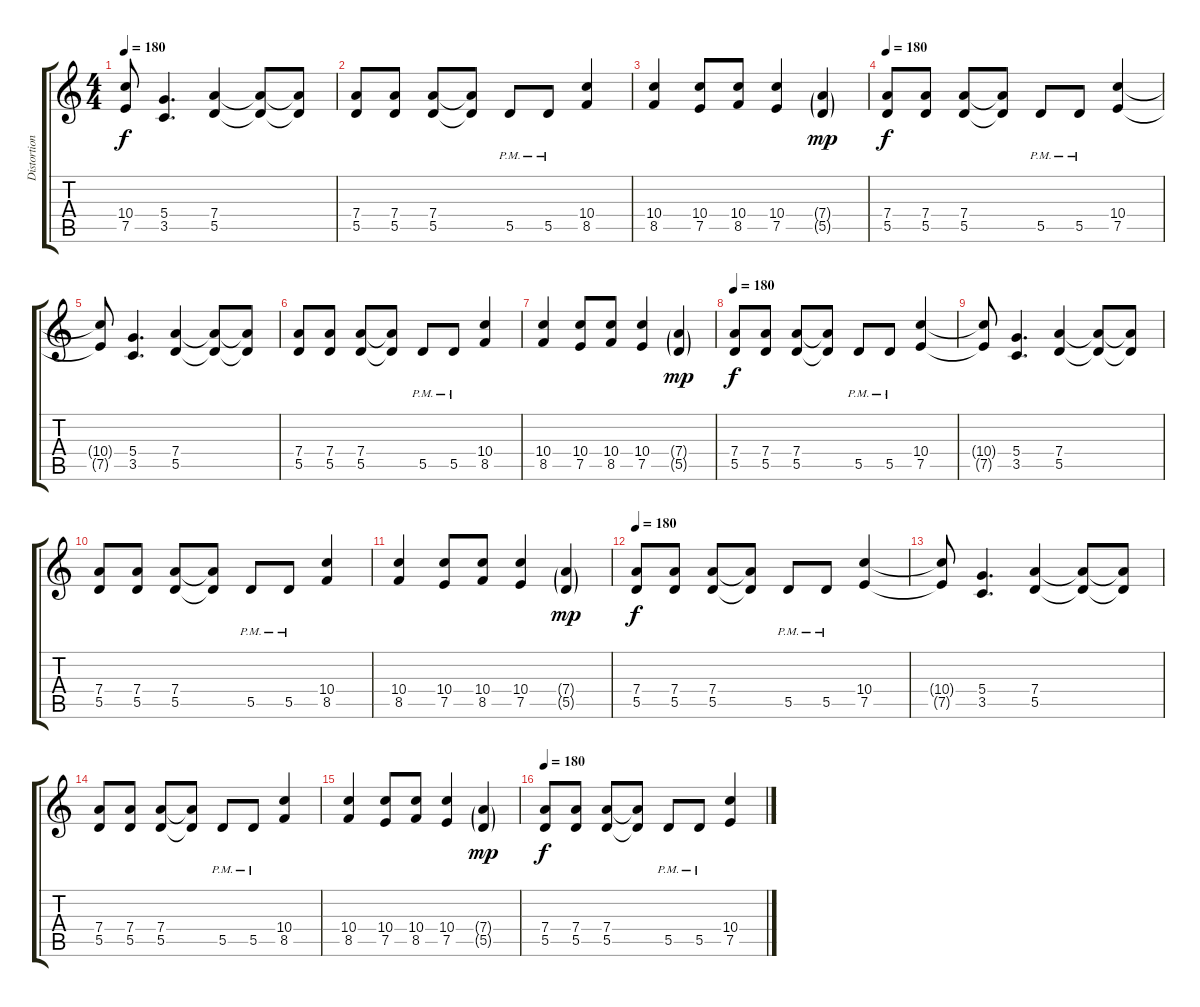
\track ("Distortion 1" "Distortion") {instrument distortionguitar}
\staff {score tabs}
\tuning (E4 B3 G3 D3 A2 E2) {hide}
\ts (4 4)
\tempo 180
\clef g2
\ks c
(10.4{t} 7.5{t}).8{dy f} (5.4 3.5).4{d} (7.4 5.5).4 (7.4{t} 5.5{t}).8 (7.4{t} 5.5{t}).8 |
(7.4 5.5).8 (7.4 5.5).8 (7.4 5.5).8 (7.4{t} 5.5{t}).8 5.5{pm}.8 5.5{pm}.8 (10.4 8.5).4 |
(10.4 8.5).4 (10.4 7.5).8 (10.4 8.5).8 (10.4 7.5).4 (7.4{g} 5.5{g}).4{dy mp} |
\tempo 180
(7.4 5.5).8{dy f} (7.4 5.5).8 (7.4 5.5).8 (7.4{t} 5.5{t}).8 5.5{pm}.8 5.5{pm}.8 (10.4 7.5).4 |
(10.4{t} 7.5{t}).8 (5.4 3.5).4{d} (7.4 5.5).4 (7.4{t} 5.5{t}).8 (7.4{t} 5.5{t}).8 |
(7.4 5.5).8 (7.4 5.5).8 (7.4 5.5).8 (7.4{t} 5.5{t}).8 5.5{pm}.8 5.5{pm}.8 (10.4 8.5).4 |
(10.4 8.5).4 (10.4 7.5).8 (10.4 8.5).8 (10.4 7.5).4 (7.4{g} 5.5{g}).4{dy mp} |
\tempo 180
(7.4 5.5).8{dy f} (7.4 5.5).8 (7.4 5.5).8 (7.4{t} 5.5{t}).8 5.5{pm}.8 5.5{pm}.8 (10.4 7.5).4 |
(10.4{t} 7.5{t}).8 (5.4 3.5).4{d} (7.4 5.5).4 (7.4{t} 5.5{t}).8 (7.4{t} 5.5{t}).8 |
(7.4 5.5).8 (7.4 5.5).8 (7.4 5.5).8 (7.4{t} 5.5{t}).8 5.5{pm}.8 5.5{pm}.8 (10.4 8.5).4 |
(10.4 8.5).4 (10.4 7.5).8 (10.4 8.5).8 (10.4 7.5).4 (7.4{g} 5.5{g}).4{dy mp} |
\tempo 180
(7.4 5.5).8{dy f} (7.4 5.5).8 (7.4 5.5).8 (7.4{t} 5.5{t}).8 5.5{pm}.8 5.5{pm}.8 (10.4 7.5).4 |
(10.4{t} 7.5{t}).8 (5.4 3.5).4{d} (7.4 5.5).4 (7.4{t} 5.5{t}).8 (7.4{t} 5.5{t}).8 |
(7.4 5.5).8 (7.4 5.5).8 (7.4 5.5).8 (7.4{t} 5.5{t}).8 5.5{pm}.8 5.5{pm}.8 (10.4 8.5).4 |
(10.4 8.5).4 (10.4 7.5).8 (10.4 8.5).8 (10.4 7.5).4 (7.4{g} 5.5{g}).4{dy mp} |
\tempo 180
(7.4 5.5).8{dy f} (7.4 5.5).8 (7.4 5.5).8 (7.4{t} 5.5{t}).8 5.5{pm}.8 5.5{pm}.8 (10.4 7.5).4
